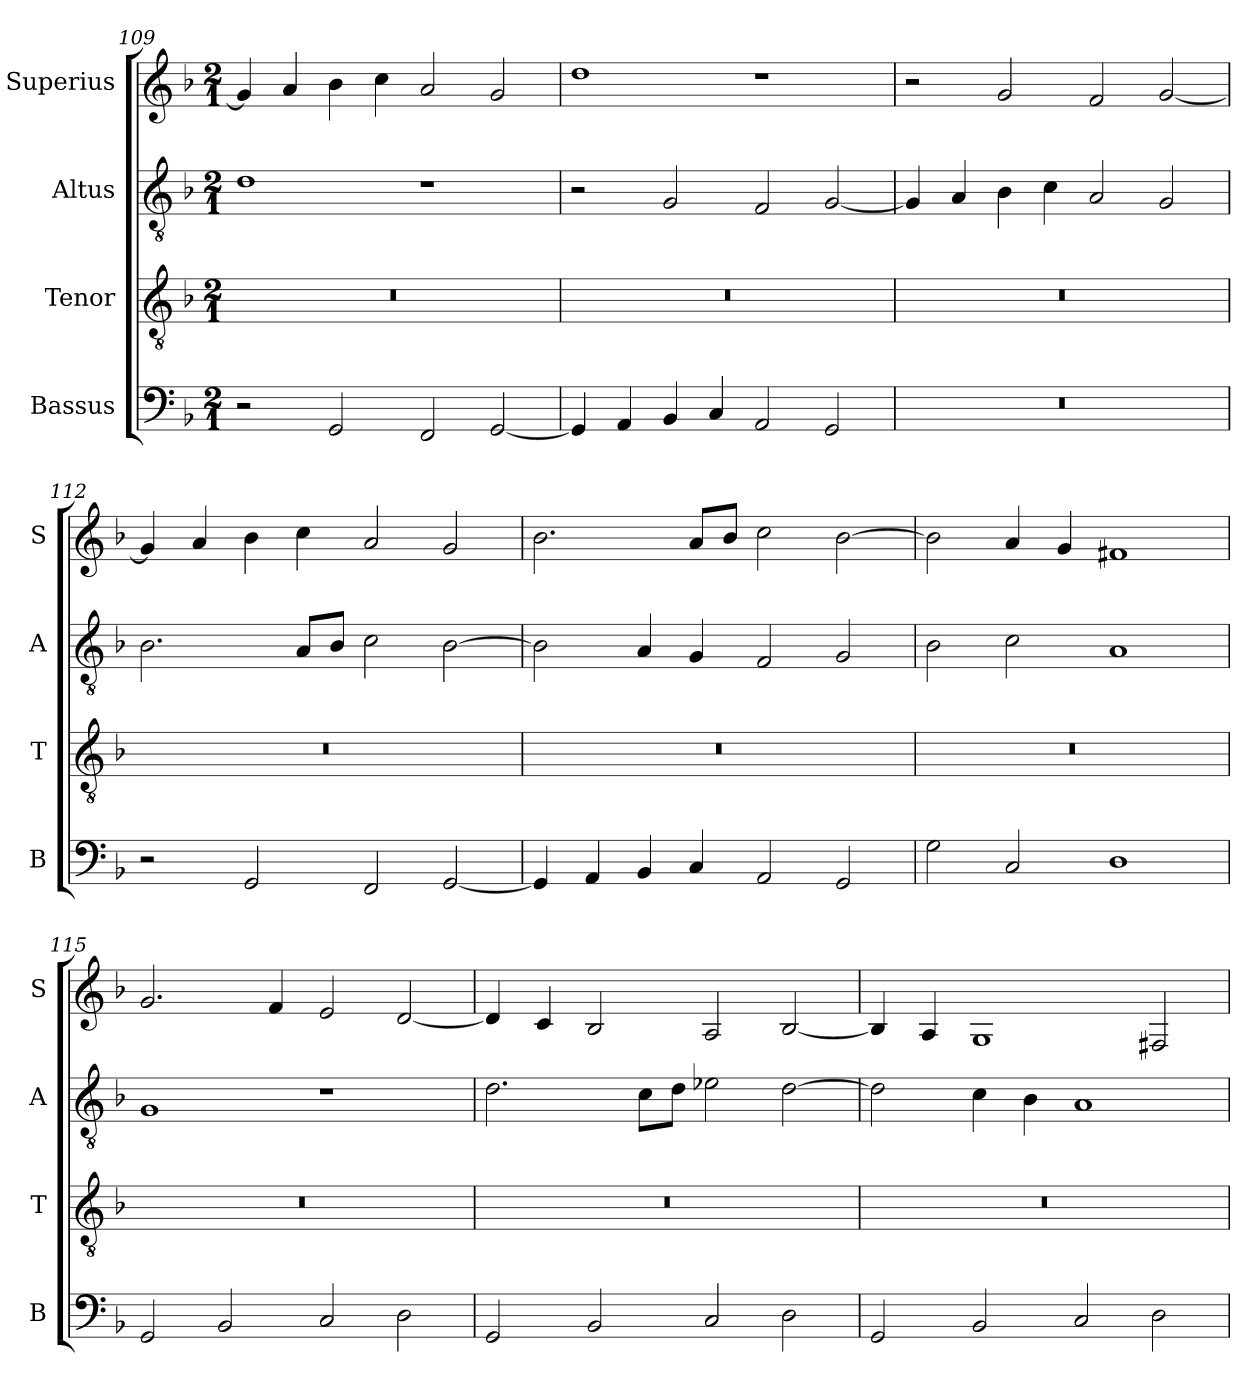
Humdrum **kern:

**kern	**kern	**kern	**kern
*part4	*part3	*part2	*part1
*staff4	*staff3	*staff2	*staff1
*I"Bassus	*I"Tenor	*I"Altus	*I"Superius
*I'B	*I'T	*I'A	*I'S
*clefF4	*clefGv2	*clefGv2	*clefG2
*k[b-]	*k[b-]	*k[b-]	*k[b-]
*M2/1	*M2/1	*M2/1	*M2/1
=109	=109	=109	=109
2r	0r	1d	4g/]
.	.	.	4a/
2GG/	.	.	4b-\
.	.	.	4cc\
2FF/	.	1r	2a/
[2GG/	.	.	2g/
=110	=110	=110	=110
4GG/]	0r	2r	1dd
4AA/	.	.	.
4BB-/	.	2G/	.
4C/	.	.	.
2AA/	.	2F/	1r
2GG/	.	[2G/	.
=111	=111	=111	=111
0r	0r	4G/]	2r
.	.	4A/	.
.	.	4B-\	2g/
.	.	4c\	.
.	.	2A/	2f/
.	.	2G/	[2g/
=112	=112	=112	=112
2r	0r	2.B-\	4g/]
.	.	.	4a/
2GG/	.	.	4b-\
.	.	8A/L	4cc\
.	.	8B-/J	.
2FF/	.	2c\	2a/
[2GG/	.	[2B-\	2g/
=113	=113	=113	=113
4GG/]	0r	2B-\]	2.b-\
4AA/	.	.	.
4BB-/	.	4A/	.
4C/	.	4G/	8a/L
.	.	.	8b-/J
2AA/	.	2F/	2cc\
2GG/	.	2G/	[2b-\
=114	=114	=114	=114
2G\	0r	2B-\	2b-\]
2C/	.	2c\	4a/
.	.	.	4g/
1D	.	1A	1f#X
=115	=115	=115	=115
2GG/	0r	1G	2.g/
2BB-/	.	.	.
.	.	.	4f/
2C/	.	1r	2e/
2D\	.	.	[2d/
=116	=116	=116	=116
2GG/	0r	2.d\	4d/]
.	.	.	4c/
2BB-/	.	.	2B-/
.	.	8c\L	.
.	.	8d\J	.
2C/	.	2e-X\	2A/
2D\	.	[2d\	[2B-/
=117	=117	=117	=117
2GG/	0r	2d\]	4B-/]
.	.	.	4A/
2BB-/	.	4c\	1G
.	.	4B-\	.
2C/	.	1A	.
2D\	.	.	2F#X/
=	=	=	=
*-	*-	*-	*-
